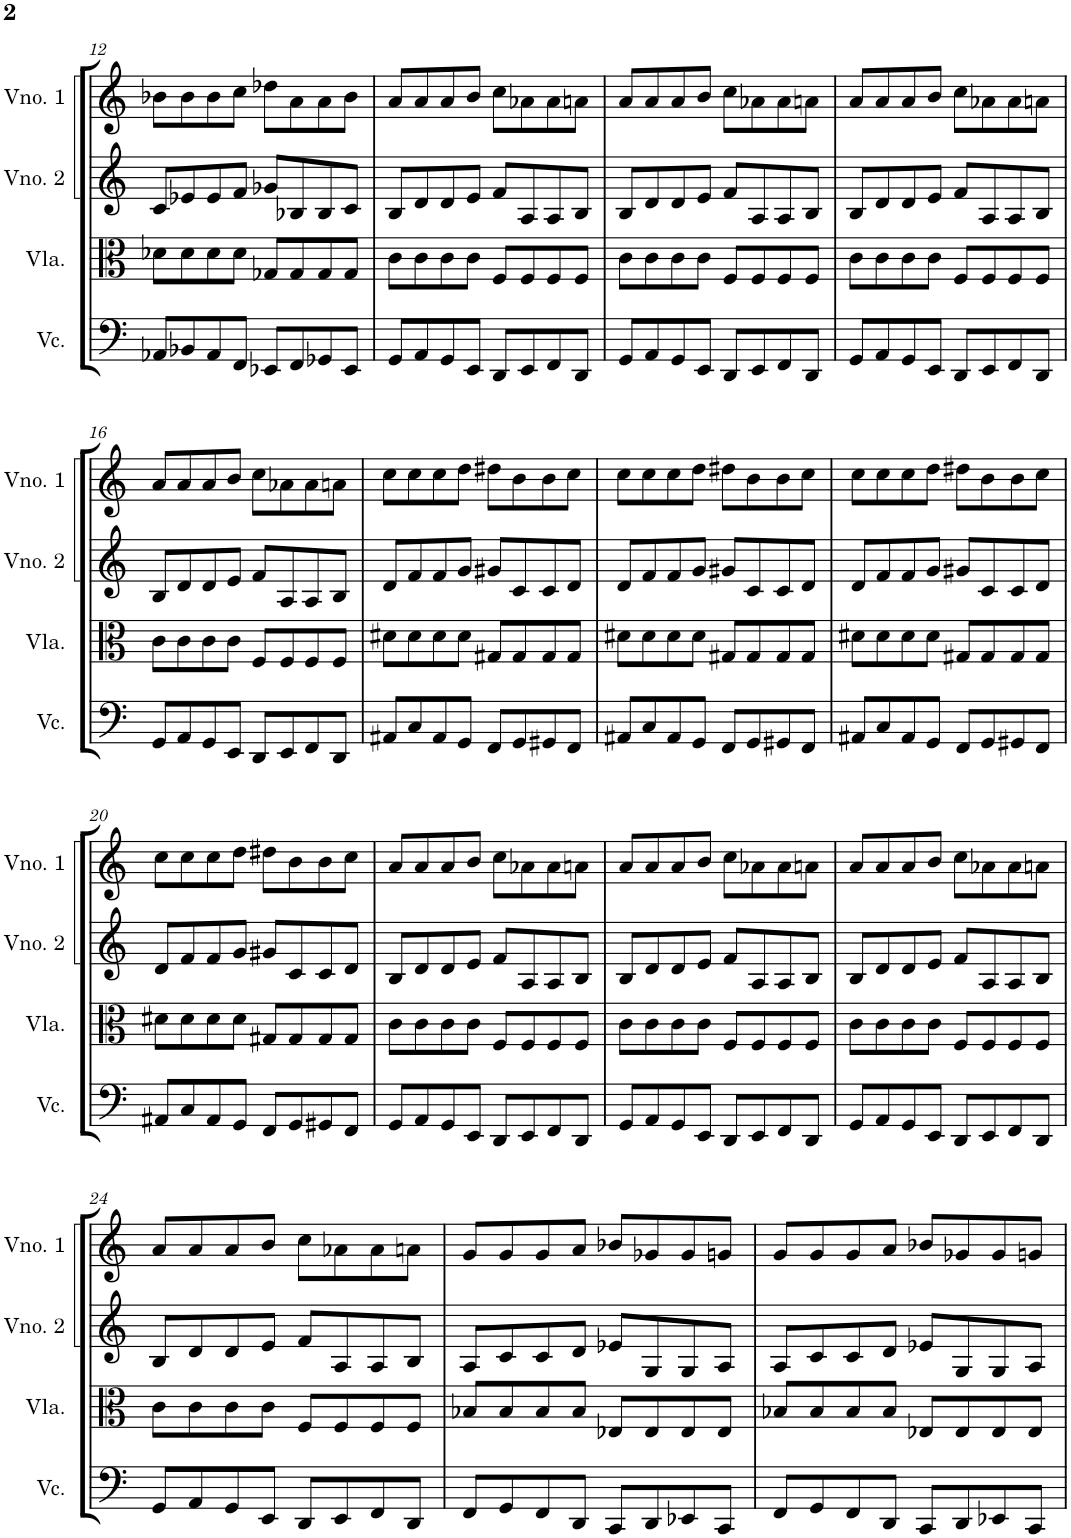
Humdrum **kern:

**kern	**kern	**kern	**kern
*part4	*part3	*part2	*part1
*staff4	*staff3	*staff2	*staff1
*I"Violoncelo	*I"Viola	*I"Violino 2	*I"Violino 1
*I'Vc.	*I'Vla.	*I'Vno. 2	*I'Vno. 1
!!LO:PB:g=z
*clefF4	*clefC3	*clefG2	*clefG2
*k[]	*k[]	*k[]	*k[]
*M4/4	*M4/4	*M4/4	*M4/4
=12	=12	=12	=12
8AA-X/L	8d-X\L	8c/L	8b-X\L
8BB-X/	8d-\	8e-X/	8b-\
8AA-/	8d-\	8e-/	8b-\
8FF/J	8d-\J	8f/J	8cc\J
8EE-X/L	8G-X/L	8g-X/L	8dd-X\L
8FF/	8G-/	8B-X/	8a\
8GG-X/	8G-/	8B-/	8a\
8EE-/J	8G-/J	8c/J	8b-\J
=13	=13	=13	=13
8GG/L	8c\L	8B/L	8a/L
8AA/	8c\	8d/	8a/
8GG/	8c\	8d/	8a/
8EE/J	8c\J	8e/J	8b/J
8DD/L	8F/L	8f/L	8cc\L
8EE/	8F/	8A/	8a-X\
8FF/	8F/	8A/	8a-\
8DD/J	8F/J	8B/J	8an\J
=14	=14	=14	=14
8GG/L	8c\L	8B/L	8a/L
8AA/	8c\	8d/	8a/
8GG/	8c\	8d/	8a/
8EE/J	8c\J	8e/J	8b/J
8DD/L	8F/L	8f/L	8cc\L
8EE/	8F/	8A/	8a-X\
8FF/	8F/	8A/	8a-\
8DD/J	8F/J	8B/J	8an\J
=15	=15	=15	=15
8GG/L	8c\L	8B/L	8a/L
8AA/	8c\	8d/	8a/
8GG/	8c\	8d/	8a/
8EE/J	8c\J	8e/J	8b/J
8DD/L	8F/L	8f/L	8cc\L
8EE/	8F/	8A/	8a-X\
8FF/	8F/	8A/	8a-\
8DD/J	8F/J	8B/J	8an\J
!!LO:LB:g=z
=16	=16	=16	=16
8GG/L	8c\L	8B/L	8a/L
8AA/	8c\	8d/	8a/
8GG/	8c\	8d/	8a/
8EE/J	8c\J	8e/J	8b/J
8DD/L	8F/L	8f/L	8cc\L
8EE/	8F/	8A/	8a-X\
8FF/	8F/	8A/	8a-\
8DD/J	8F/J	8B/J	8an\J
=17	=17	=17	=17
8AA#X/L	8d#X\L	8d/L	8cc\L
8C/	8d#\	8f/	8cc\
8AA#/	8d#\	8f/	8cc\
8GG/J	8d#\J	8g/J	8dd\J
8FF/L	8G#X/L	8g#X/L	8dd#X\L
8GG/	8G#/	8c/	8b\
8GG#X/	8G#/	8c/	8b\
8FF/J	8G#/J	8d/J	8cc\J
=18	=18	=18	=18
8AA#X/L	8d#X\L	8d/L	8cc\L
8C/	8d#\	8f/	8cc\
8AA#/	8d#\	8f/	8cc\
8GG/J	8d#\J	8g/J	8dd\J
8FF/L	8G#X/L	8g#X/L	8dd#X\L
8GG/	8G#/	8c/	8b\
8GG#X/	8G#/	8c/	8b\
8FF/J	8G#/J	8d/J	8cc\J
=19	=19	=19	=19
8AA#X/L	8d#X\L	8d/L	8cc\L
8C/	8d#\	8f/	8cc\
8AA#/	8d#\	8f/	8cc\
8GG/J	8d#\J	8g/J	8dd\J
8FF/L	8G#X/L	8g#X/L	8dd#X\L
8GG/	8G#/	8c/	8b\
8GG#X/	8G#/	8c/	8b\
8FF/J	8G#/J	8d/J	8cc\J
!!LO:LB:g=z
=20	=20	=20	=20
8AA#X/L	8d#X\L	8d/L	8cc\L
8C/	8d#\	8f/	8cc\
8AA#/	8d#\	8f/	8cc\
8GG/J	8d#\J	8g/J	8dd\J
8FF/L	8G#X/L	8g#X/L	8dd#X\L
8GG/	8G#/	8c/	8b\
8GG#X/	8G#/	8c/	8b\
8FF/J	8G#/J	8d/J	8cc\J
=21	=21	=21	=21
8GG/L	8c\L	8B/L	8a/L
8AA/	8c\	8d/	8a/
8GG/	8c\	8d/	8a/
8EE/J	8c\J	8e/J	8b/J
8DD/L	8F/L	8f/L	8cc\L
8EE/	8F/	8A/	8a-X\
8FF/	8F/	8A/	8a-\
8DD/J	8F/J	8B/J	8an\J
=22	=22	=22	=22
8GG/L	8c\L	8B/L	8a/L
8AA/	8c\	8d/	8a/
8GG/	8c\	8d/	8a/
8EE/J	8c\J	8e/J	8b/J
8DD/L	8F/L	8f/L	8cc\L
8EE/	8F/	8A/	8a-X\
8FF/	8F/	8A/	8a-\
8DD/J	8F/J	8B/J	8an\J
=23	=23	=23	=23
8GG/L	8c\L	8B/L	8a/L
8AA/	8c\	8d/	8a/
8GG/	8c\	8d/	8a/
8EE/J	8c\J	8e/J	8b/J
8DD/L	8F/L	8f/L	8cc\L
8EE/	8F/	8A/	8a-X\
8FF/	8F/	8A/	8a-\
8DD/J	8F/J	8B/J	8an\J
!!LO:LB:g=z
=24	=24	=24	=24
8GG/L	8c\L	8B/L	8a/L
8AA/	8c\	8d/	8a/
8GG/	8c\	8d/	8a/
8EE/J	8c\J	8e/J	8b/J
8DD/L	8F/L	8f/L	8cc\L
8EE/	8F/	8A/	8a-X\
8FF/	8F/	8A/	8a-\
8DD/J	8F/J	8B/J	8an\J
=25	=25	=25	=25
8FF/L	8B-X/L	8A/L	8g/L
8GG/	8B-/	8c/	8g/
8FF/	8B-/	8c/	8g/
8DD/J	8B-/J	8d/J	8a/J
8CC/L	8E-X/L	8e-X/L	8b-X/L
8DD/	8E-/	8G/	8g-X/
8EE-X/	8E-/	8G/	8g-/
8CC/J	8E-/J	8A/J	8gn/J
=26	=26	=26	=26
8FF/L	8B-X/L	8A/L	8g/L
8GG/	8B-/	8c/	8g/
8FF/	8B-/	8c/	8g/
8DD/J	8B-/J	8d/J	8a/J
8CC/L	8E-X/L	8e-X/L	8b-X/L
8DD/	8E-/	8G/	8g-X/
8EE-X/	8E-/	8G/	8g-/
8CC/J	8E-/J	8A/J	8gn/J
=	=	=	=
*-	*-	*-	*-
